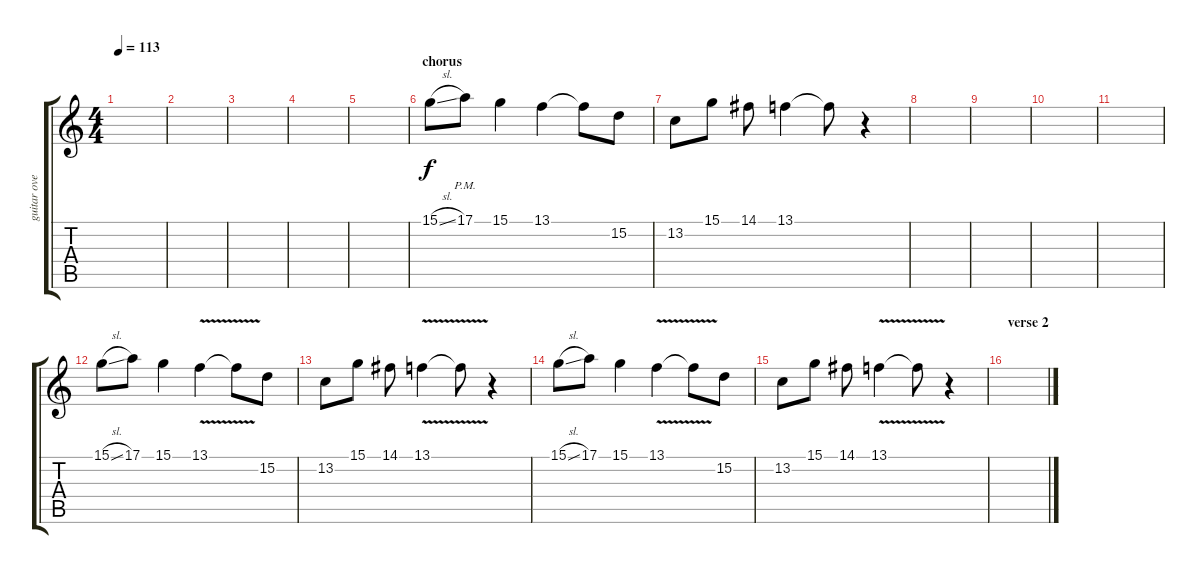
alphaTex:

\track ("guitar overdub" "guitar ove") {instrument lead5charang}
\staff {score tabs}
\tuning (E4 B3 G3 D3 A2 E2) {hide}
\ts (4 4)
\tempo 113
\clef g2
\ks c
|
|
|
|
|
\section ("" "chorus")
15.1{sl}.8 17.1{pm}.8 15.1.4 13.1.4 13.1{t}.8 15.2.8 |
13.2.8 15.1.8 14.1.8 13.1.4 13.1{t}.8 r.4 |
|
|
|
|
15.1{sl}.8 17.1.8 15.1.4 13.1{v}.4 13.1{t}.8 15.2.8 |
13.2.8 15.1.8 14.1.8 13.1{v}.4 13.1{t}.8 r.4 |
15.1{sl}.8 17.1.8 15.1.4 13.1{v}.4 13.1{t}.8 15.2.8 |
13.2.8 15.1.8 14.1.8 13.1{v}.4 13.1{t}.8 r.4 |
\section ("" "verse 2")
